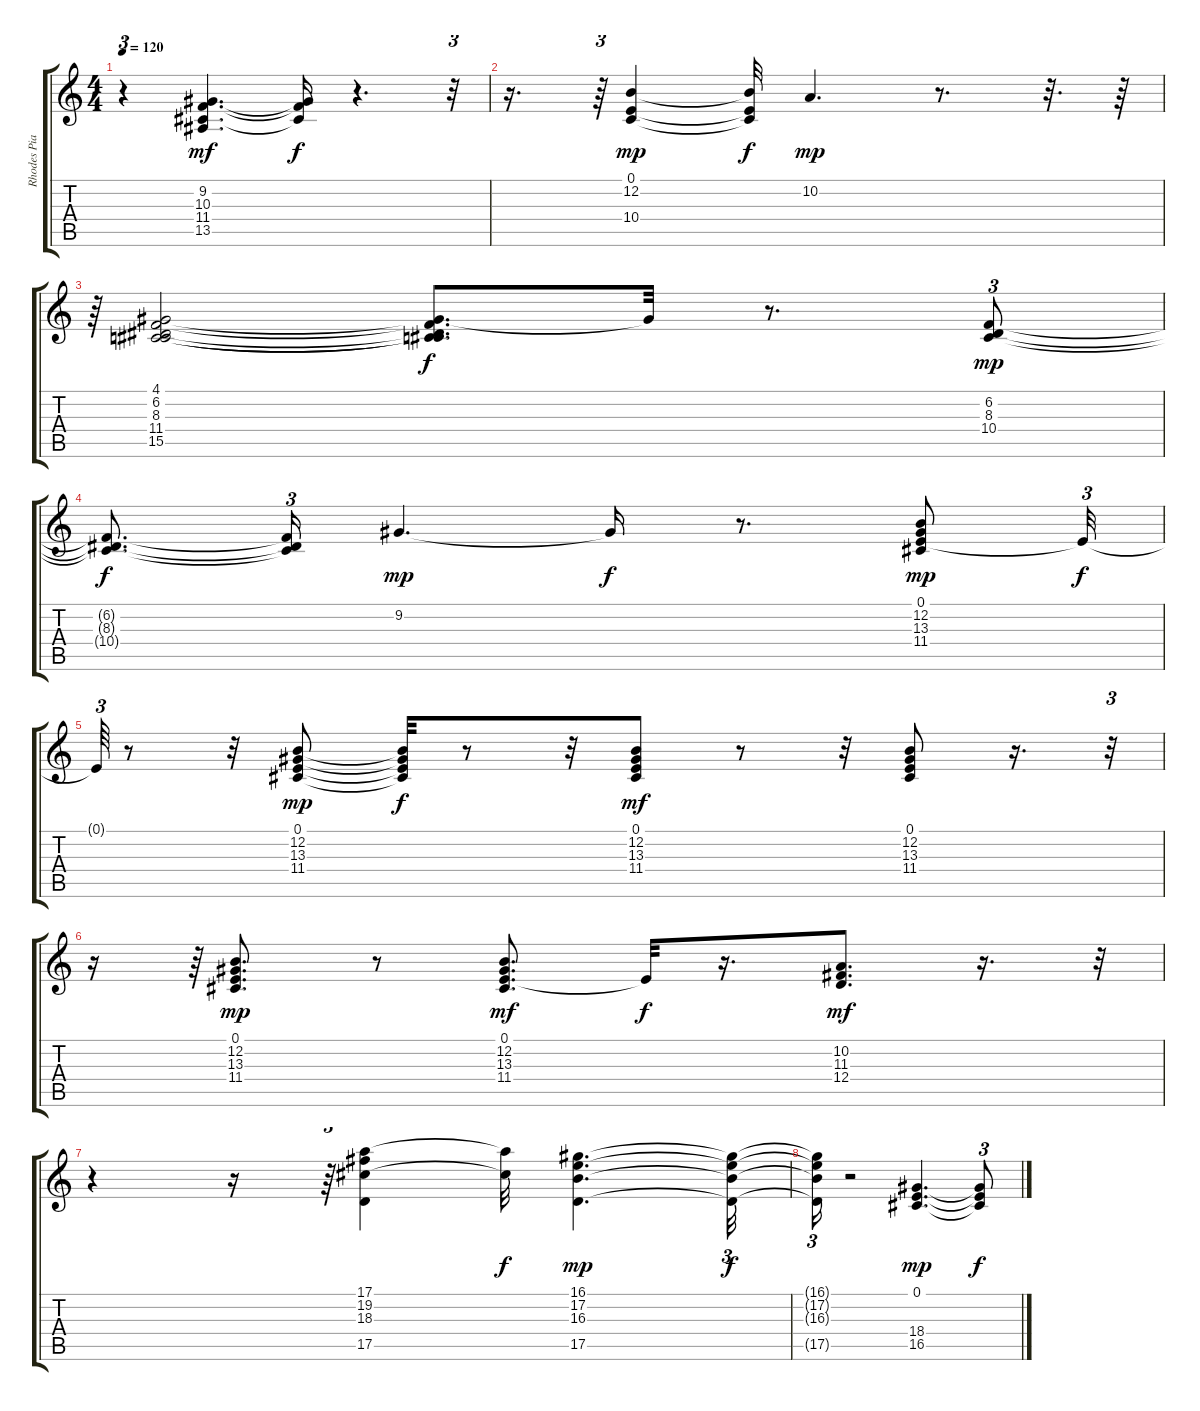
\track ("Rhodes Piano" "Rhodes Pia") {instrument electricpiano1}
\staff {score tabs}
\tuning (E4 B3 G3 D3 A2 E2) {hide}
\ts (4 4)
\tempo 120
\clef g2
\ks c
r.4{tu (3 2) dy mf} (9.2 10.3 11.4 13.5).4{d} (9.2{t} 10.3{t} 11.4{t}).16{dy f} r.4{d} r.32{tu (3 2)} |
r.16{d} r.64{tu (3 2)} (0.1 12.2 10.4).4{dy mp} (0.1{t} 12.2{t} 10.4{t}).32{dy f} 10.2.4{d dy mp} r.8{d} r.32{d} r.64 |
r.64{tu (3 2)} (4.1 6.2 8.3 11.4 15.5).2 (4.1{t} 6.2{t} 8.3{t} 11.4{t} 15.5{t}).8{d dy f} 4.1{t}.32 r.8{d} (6.2 8.3 10.4).8{tu (3 2) dy mp} |
(6.2{t} 8.3{t} 10.4{t}).8{d dy f} (6.2{t} 8.3{t} 10.4{t}).16{tu (3 2)} 9.2.4{d dy mp} 9.2{t}.16{dy f} r.8{d} (0.1 12.2 13.3 11.4).8{dy mp} 0.1{t}.32{tu (3 2) dy f} |
0.1{t}.64{tu (3 2)} r.8 r.32 (0.1 12.2 13.3 11.4).8{dy mp} (0.1{t} 12.2{t} 13.3{t} 11.4{t}).32{dy f} r.8 r.32 (0.1 12.2 13.3 11.4).8{dy mf} r.8 r.32 (0.1 12.2 13.3 11.4).8 r.16{d} r.32{tu (3 2)} |
r.16 r.64{tu (3 2)} (0.1 12.2 13.3 11.4).8{d dy mp} r.8 (0.1 12.2 13.3 11.4).8{d dy mf} 0.1{t}.32{dy f} r.16{d} (10.2 11.3 12.4).8{d dy mf} r.16{d} r.32{tu (3 2)} |
r.4 r.16 r.64{tu (3 2)} (17.1 19.2 18.3 17.5).4 (17.1{t} 18.3{t}).32{dy f} (16.1 17.2 16.3 17.5).4{d dy mp} (16.1{t} 17.2{t} 16.3{t} 17.5{t}).32{tu (3 2) dy f} |
(16.1{t} 17.2{t} 16.3{t} 17.5{t}).16{tu (3 2)} r.2 (0.1 18.4 16.5).4{d dy mp} (0.1{t} 18.4{t} 16.5{t}).8{tu (3 2) dy f}
